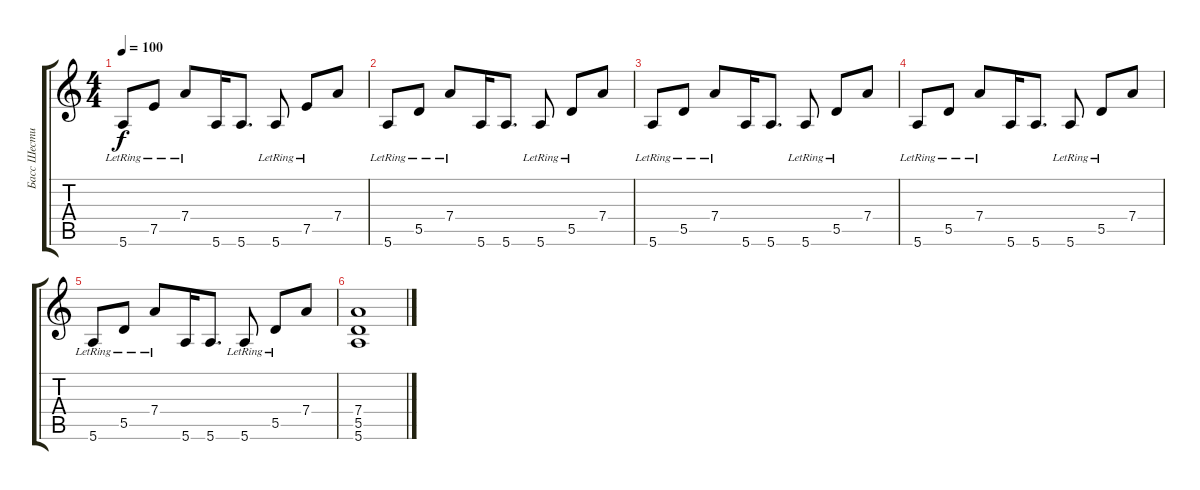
\track ("Басс Шестиструнка" "Басс Шести") {instrument acousticguitarsteel}
\staff {score tabs}
\tuning (E4 B3 G3 D3 A2 E2) {hide}
\ts (4 4)
\tempo 100
\clef g2
\ks c
5.6{lr}.8{dy f} 7.5{lr}.8 7.4{lr}.8 5.6.16 5.6.8{d} 5.6{lr}.8 7.5{lr}.8 7.4.8 |
5.6{lr}.8 5.5{lr}.8 7.4{lr}.8 5.6.16 5.6.8{d} 5.6{lr}.8 5.5{lr}.8 7.4.8 |
5.6{lr}.8 5.5{lr}.8 7.4{lr}.8 5.6.16 5.6.8{d} 5.6{lr}.8 5.5{lr}.8 7.4.8 |
5.6{lr}.8 5.5{lr}.8 7.4{lr}.8 5.6.16 5.6.8{d} 5.6{lr}.8 5.5{lr}.8 7.4.8 |
5.6{lr}.8 5.5{lr}.8 7.4{lr}.8 5.6.16 5.6.8{d} 5.6{lr}.8 5.5{lr}.8 7.4.8 |
(7.4 5.5 5.6).1
